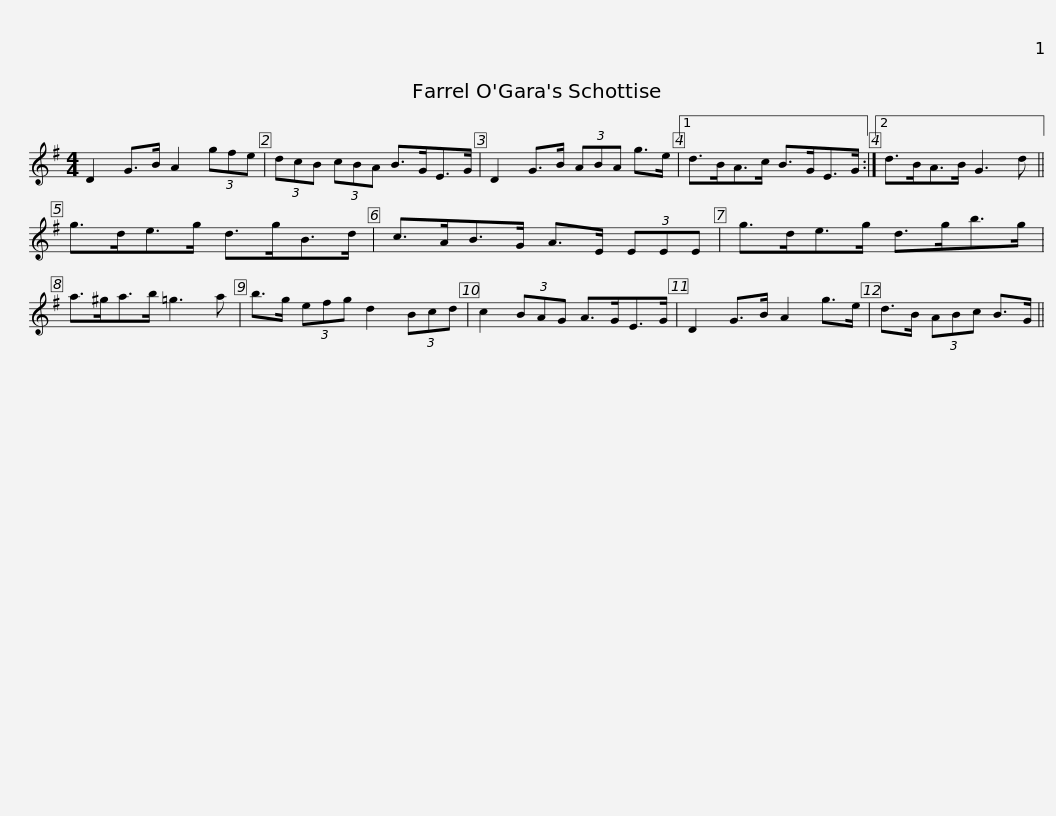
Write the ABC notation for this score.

X:1
L:1/8
M:4/4
I:linebreak $
K:G
V:1 treble
V:1
 D2 G>B A2 (3gfe | (3dcB (3cBA B>GE>G | D2 G>B (3ABA g>e |1 d>BA>c B>GE>G :|2 d>BA>B G3 d ||$ %5
 g>de>g d>gB>d | c>AB>G A>E (3EEE | g>de>g d>gb>g | a>^ga>b =g3 a |$ b>g (3efg d2 (3Bcd | %10
 c2 (3BAG A>GE>G | D2 G>B A2 g>e | d>B (3ABc B>G || %13
